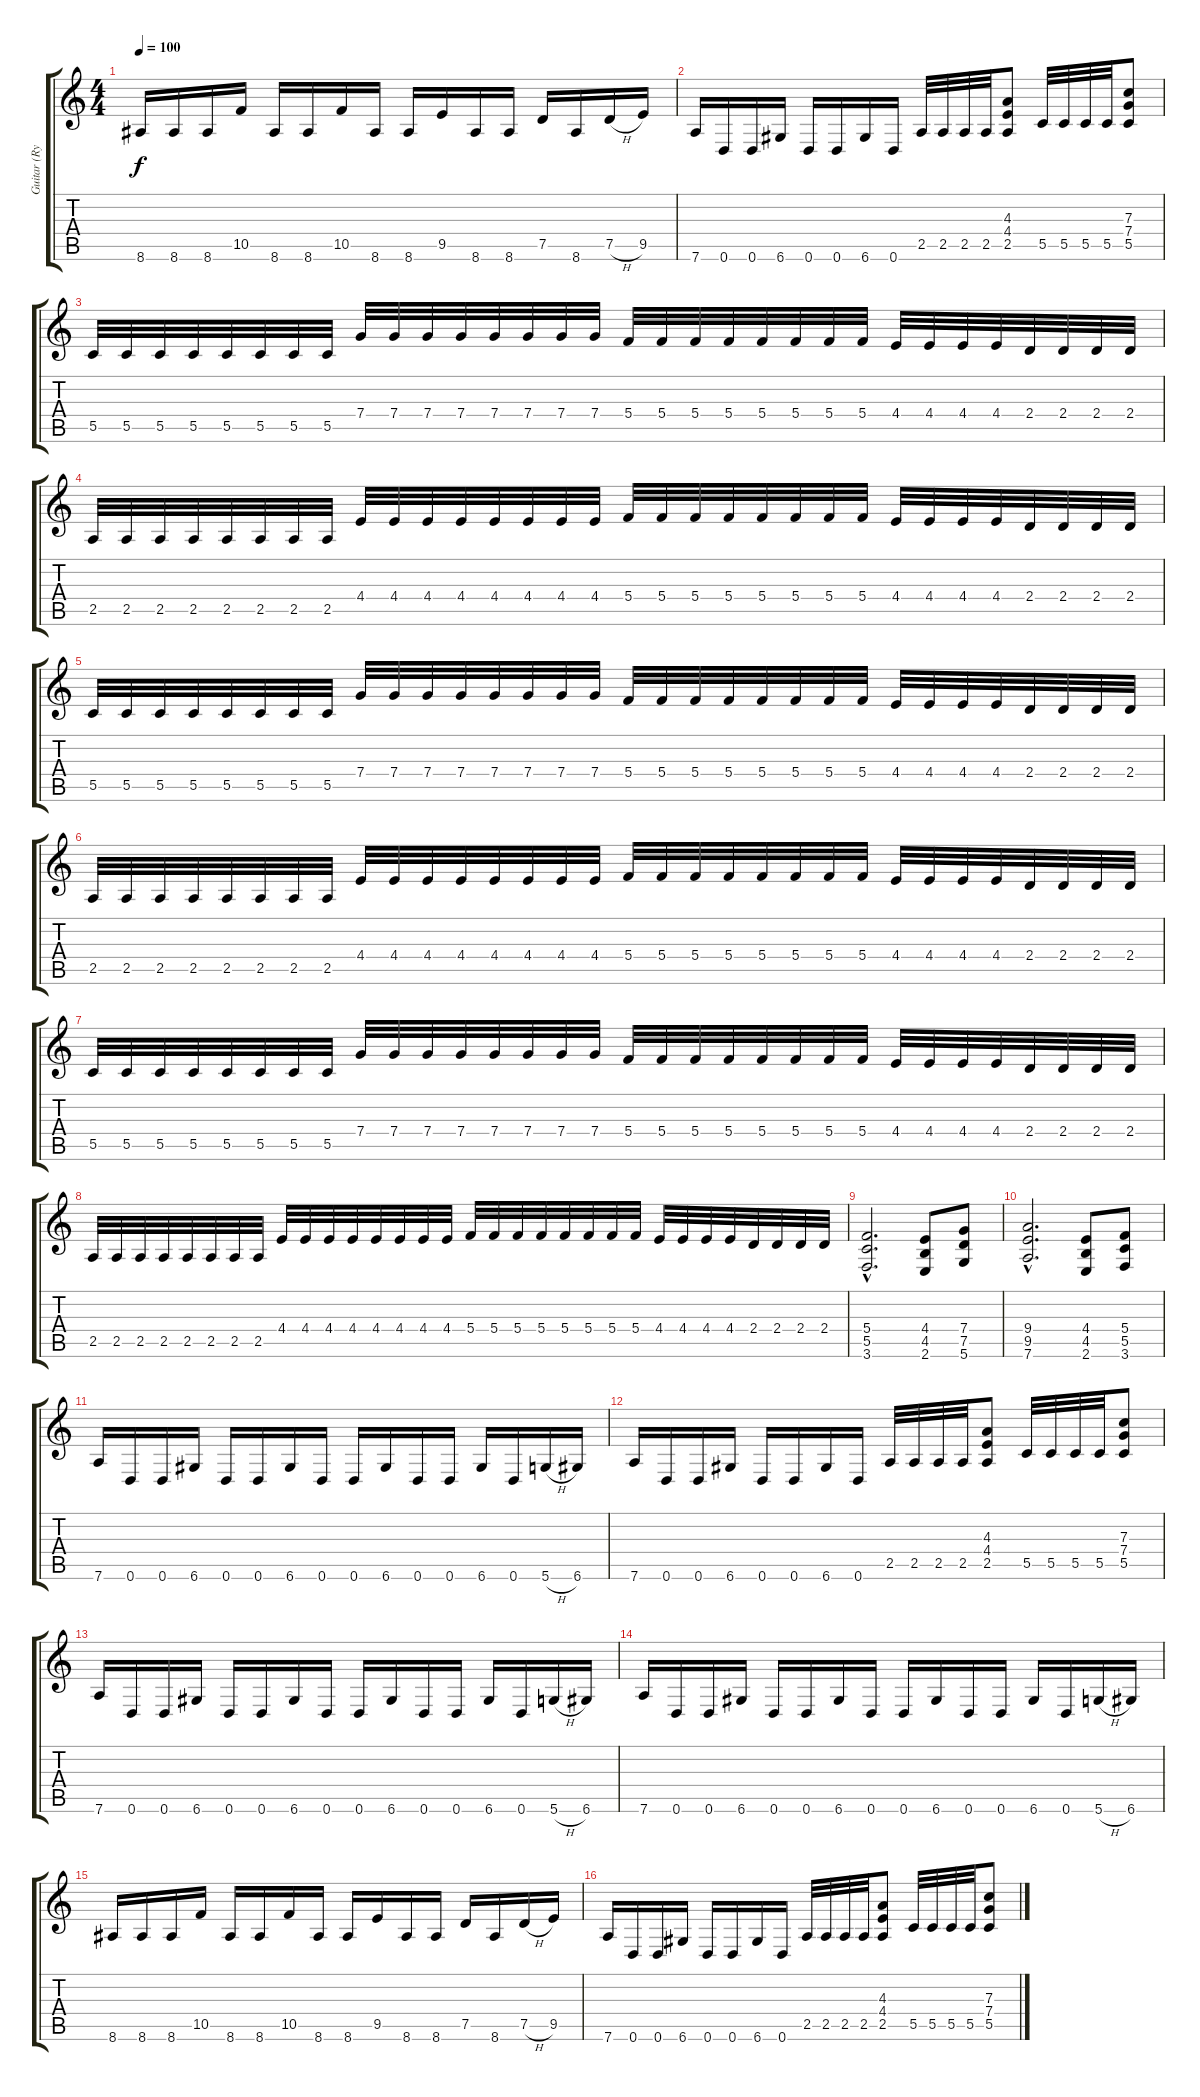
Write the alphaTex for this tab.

\track ("Guitar (Rythm)" "Guitar (Ry") {instrument distortionguitar}
\staff {score tabs}
\tuning (D4 A3 F3 C3 G2 D2) {hide}
\ts (4 4)
\tempo 100
\clef g2
\ks c
8.6.16{dy f} 8.6.16 8.6.16 10.5.16 8.6.16 8.6.16 10.5.16 8.6.16 8.6.16 9.5.16 8.6.16 8.6.16 7.5.16 8.6.16 7.5{h}.16 9.5.16 |
7.6.16 0.6.16 0.6.16 6.6.16 0.6.16 0.6.16 6.6.16 0.6.16 2.5.32 2.5.32 2.5.32 2.5.32 (4.3 4.4 2.5).8 5.5.32 5.5.32 5.5.32 5.5.32 (7.3 7.4 5.5).8 |
5.5.32 5.5.32 5.5.32 5.5.32 5.5.32 5.5.32 5.5.32 5.5.32 7.4.32 7.4.32 7.4.32 7.4.32 7.4.32 7.4.32 7.4.32 7.4.32 5.4.32 5.4.32 5.4.32 5.4.32 5.4.32 5.4.32 5.4.32 5.4.32 4.4.32 4.4.32 4.4.32 4.4.32 2.4.32 2.4.32 2.4.32 2.4.32 |
2.5.32 2.5.32 2.5.32 2.5.32 2.5.32 2.5.32 2.5.32 2.5.32 4.4.32 4.4.32 4.4.32 4.4.32 4.4.32 4.4.32 4.4.32 4.4.32 5.4.32 5.4.32 5.4.32 5.4.32 5.4.32 5.4.32 5.4.32 5.4.32 4.4.32 4.4.32 4.4.32 4.4.32 2.4.32 2.4.32 2.4.32 2.4.32 |
5.5.32 5.5.32 5.5.32 5.5.32 5.5.32 5.5.32 5.5.32 5.5.32 7.4.32 7.4.32 7.4.32 7.4.32 7.4.32 7.4.32 7.4.32 7.4.32 5.4.32 5.4.32 5.4.32 5.4.32 5.4.32 5.4.32 5.4.32 5.4.32 4.4.32 4.4.32 4.4.32 4.4.32 2.4.32 2.4.32 2.4.32 2.4.32 |
2.5.32 2.5.32 2.5.32 2.5.32 2.5.32 2.5.32 2.5.32 2.5.32 4.4.32 4.4.32 4.4.32 4.4.32 4.4.32 4.4.32 4.4.32 4.4.32 5.4.32 5.4.32 5.4.32 5.4.32 5.4.32 5.4.32 5.4.32 5.4.32 4.4.32 4.4.32 4.4.32 4.4.32 2.4.32 2.4.32 2.4.32 2.4.32 |
5.5.32 5.5.32 5.5.32 5.5.32 5.5.32 5.5.32 5.5.32 5.5.32 7.4.32 7.4.32 7.4.32 7.4.32 7.4.32 7.4.32 7.4.32 7.4.32 5.4.32 5.4.32 5.4.32 5.4.32 5.4.32 5.4.32 5.4.32 5.4.32 4.4.32 4.4.32 4.4.32 4.4.32 2.4.32 2.4.32 2.4.32 2.4.32 |
2.5.32 2.5.32 2.5.32 2.5.32 2.5.32 2.5.32 2.5.32 2.5.32 4.4.32 4.4.32 4.4.32 4.4.32 4.4.32 4.4.32 4.4.32 4.4.32 5.4.32 5.4.32 5.4.32 5.4.32 5.4.32 5.4.32 5.4.32 5.4.32 4.4.32 4.4.32 4.4.32 4.4.32 2.4.32 2.4.32 2.4.32 2.4.32 |
(5.4{hac} 5.5{hac} 3.6{hac}).2{d} (4.4 4.5 2.6).8 (7.4 7.5 5.6).8 |
(9.4{hac} 9.5{hac} 7.6{hac}).2{d} (4.4 4.5 2.6).8 (5.4 5.5 3.6).8 |
7.6.16 0.6.16 0.6.16 6.6.16 0.6.16 0.6.16 6.6.16 0.6.16 0.6.16 6.6.16 0.6.16 0.6.16 6.6.16 0.6.16 5.6{h}.16 6.6.16 |
7.6.16 0.6.16 0.6.16 6.6.16 0.6.16 0.6.16 6.6.16 0.6.16 2.5.32 2.5.32 2.5.32 2.5.32 (4.3 4.4 2.5).8 5.5.32 5.5.32 5.5.32 5.5.32 (7.3 7.4 5.5).8 |
7.6.16 0.6.16 0.6.16 6.6.16 0.6.16 0.6.16 6.6.16 0.6.16 0.6.16 6.6.16 0.6.16 0.6.16 6.6.16 0.6.16 5.6{h}.16 6.6.16 |
7.6.16 0.6.16 0.6.16 6.6.16 0.6.16 0.6.16 6.6.16 0.6.16 0.6.16 6.6.16 0.6.16 0.6.16 6.6.16 0.6.16 5.6{h}.16 6.6.16 |
8.6.16 8.6.16 8.6.16 10.5.16 8.6.16 8.6.16 10.5.16 8.6.16 8.6.16 9.5.16 8.6.16 8.6.16 7.5.16 8.6.16 7.5{h}.16 9.5.16 |
7.6.16 0.6.16 0.6.16 6.6.16 0.6.16 0.6.16 6.6.16 0.6.16 2.5.32 2.5.32 2.5.32 2.5.32 (4.3 4.4 2.5).8 5.5.32 5.5.32 5.5.32 5.5.32 (7.3 7.4 5.5).8
